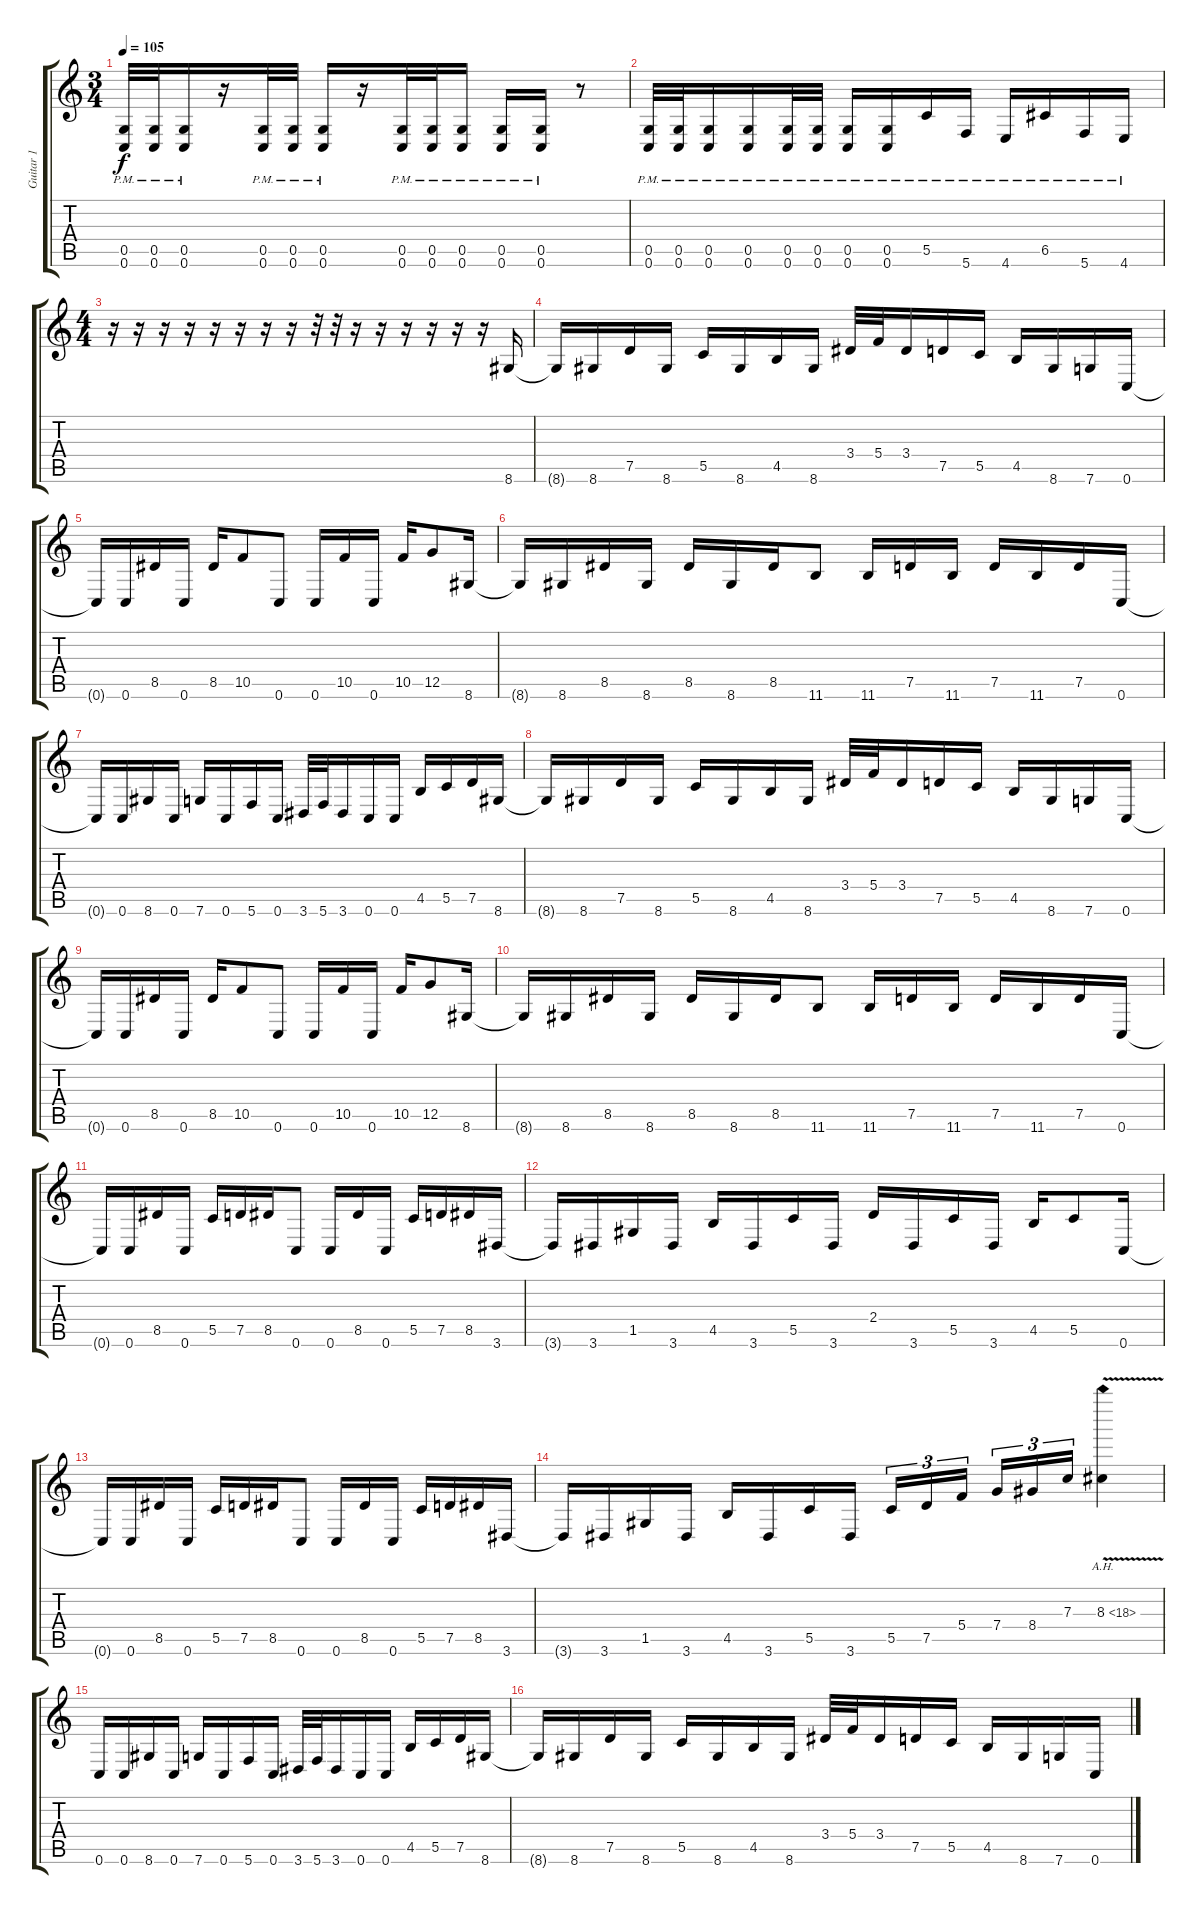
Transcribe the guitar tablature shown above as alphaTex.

\track ("Guitar 1" "Guitar 1") {instrument distortionguitar}
\staff {score tabs}
\tuning (D4 A3 F3 C3 G2 C2) {hide}
\ts (3 4)
\tempo 105
\clef g2
\ks c
(0.5{pm} 0.6{pm}).32{dy f} (0.5{pm} 0.6{pm}).32 (0.5{pm} 0.6{pm}).16 r.16 (0.5{pm} 0.6{pm}).32 (0.5{pm} 0.6{pm}).32 (0.5{pm} 0.6{pm}).16 r.16 (0.5{pm} 0.6{pm}).32 (0.5{pm} 0.6{pm}).32 (0.5{pm} 0.6{pm}).16 (0.5{pm} 0.6{pm}).16 (0.5{pm} 0.6{pm}).16 r.8 |
(0.5{pm} 0.6{pm}).32 (0.5{pm} 0.6{pm}).32 (0.5{pm} 0.6{pm}).16 (0.5{pm} 0.6{pm}).16 (0.5{pm} 0.6{pm}).32 (0.5{pm} 0.6{pm}).32 (0.5{pm} 0.6{pm}).16 (0.5{pm} 0.6{pm}).16 5.5{pm}.16 5.6{pm}.16 4.6{pm}.16 6.5{pm}.16 5.6{pm}.16 4.6{pm}.16 |
\ts (4 4)
r.16 r.16 r.16 r.16 r.16 r.16 r.16 r.16 r.32 r.32 r.16 r.16 r.16 r.16 r.16 r.16 8.6.16 |
8.6{t}.16 8.6.16 7.5.16 8.6.16 5.5.16 8.6.16 4.5.16 8.6.16 3.4.32 5.4.32 3.4.16 7.5.16 5.5.16 4.5.16 8.6.16 7.6.16 0.6.16 |
0.6{t}.16 0.6.16 8.5.16 0.6.16 8.5.16 10.5.8 0.6.8 0.6.16 10.5.16 0.6.16 10.5.16 12.5.8 8.6.16 |
8.6{t}.16 8.6.16 8.5.16 8.6.16 8.5.16 8.6.16 8.5.16 11.6.8 11.6.16 7.5.16 11.6.16 7.5.16 11.6.16 7.5.16 0.6.16 |
0.6{t}.16 0.6.16 8.6.16 0.6.16 7.6.16 0.6.16 5.6.16 0.6.16 3.6.32 5.6.32 3.6.16 0.6.16 0.6.16 4.5.16 5.5.16 7.5.16 8.6.16 |
8.6{t}.16 8.6.16 7.5.16 8.6.16 5.5.16 8.6.16 4.5.16 8.6.16 3.4.32 5.4.32 3.4.16 7.5.16 5.5.16 4.5.16 8.6.16 7.6.16 0.6.16 |
0.6{t}.16 0.6.16 8.5.16 0.6.16 8.5.16 10.5.8 0.6.8 0.6.16 10.5.16 0.6.16 10.5.16 12.5.8 8.6.16 |
8.6{t}.16 8.6.16 8.5.16 8.6.16 8.5.16 8.6.16 8.5.16 11.6.8 11.6.16 7.5.16 11.6.16 7.5.16 11.6.16 7.5.16 0.6.16 |
0.6{t}.16 0.6.16 8.5.16 0.6.16 5.5.16 7.5.16 8.5.16 0.6.8 0.6.16 8.5.16 0.6.16 5.5.16 7.5.16 8.5.16 3.6.16 |
3.6{t}.16 3.6.16 1.5.16 3.6.16 4.5.16 3.6.16 5.5.16 3.6.16 2.4.16 3.6.16 5.5.16 3.6.16 4.5.16 5.5.8 0.6.16 |
0.6{t}.16 0.6.16 8.5.16 0.6.16 5.5.16 7.5.16 8.5.16 0.6.8 0.6.16 8.5.16 0.6.16 5.5.16 7.5.16 8.5.16 3.6.16 |
3.6{t}.16 3.6.16 1.5.16 3.6.16 4.5.16 3.6.16 5.5.16 3.6.16 5.5.16{tu (3 2)} 7.5.16{tu (3 2)} 5.4.16{tu (3 2) beam splitsecondary} 7.4.16{tu (3 2)} 8.4.16{tu (3 2)} 7.3.16{tu (3 2)} 8.3{ah 10 v}.4 |
0.6.16 0.6.16 8.6.16 0.6.16 7.6.16 0.6.16 5.6.16 0.6.16 3.6.32 5.6.32 3.6.16 0.6.16 0.6.16 4.5.16 5.5.16 7.5.16 8.6.16 |
8.6{t}.16 8.6.16 7.5.16 8.6.16 5.5.16 8.6.16 4.5.16 8.6.16 3.4.32 5.4.32 3.4.16 7.5.16 5.5.16 4.5.16 8.6.16 7.6.16 0.6.16
